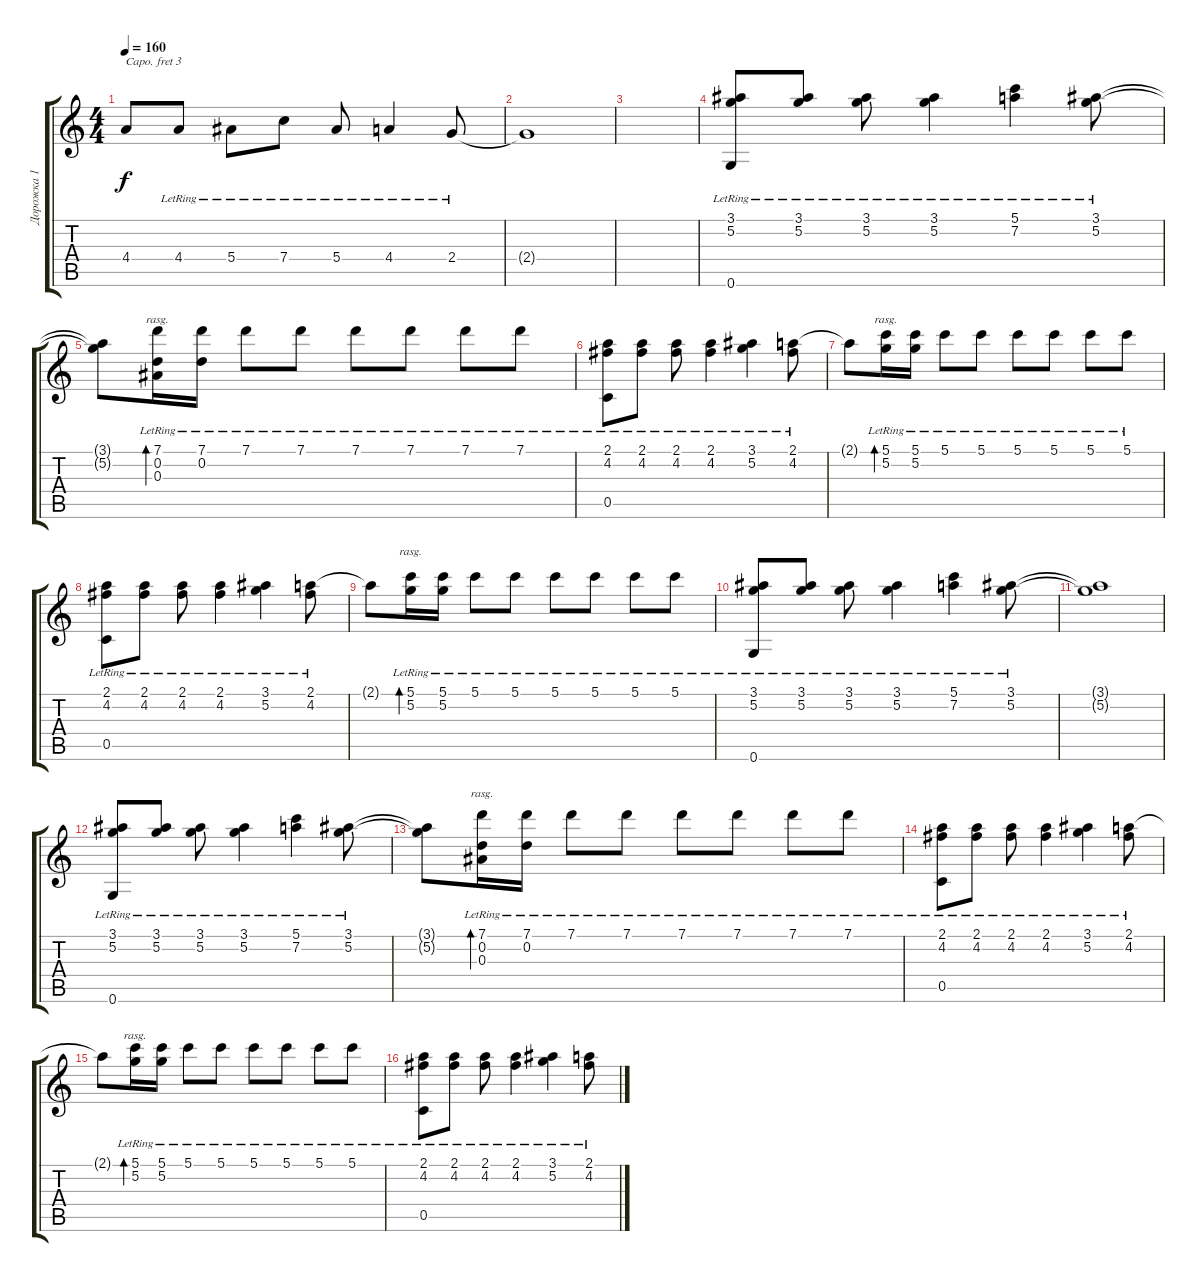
\track ("Дорожка 1" "Дорожка 1") {instrument acousticguitarsteel}
\staff {score tabs}
\capo 3
\tuning (E4 B3 G3 D3 A2 E2) {hide}
\ts (4 4)
\tempo 160
\clef g2
\ks c
4.4{t}.8{dy f} 4.4{lr}.8 5.4{lr}.8 7.4{lr}.8 5.4{lr}.8 4.4{lr}.4 2.4{lr}.8 |
2.4{t}.1 |
|
(3.1{lr} 5.2{lr} 0.6{lr}).8 (3.1{lr} 5.2{lr}).8 (3.1{lr} 5.2{lr}).8 (3.1{lr} 5.2{lr}).4 (5.1{lr} 7.2{lr}).4 (3.1{lr} 5.2{lr}).8 |
(3.1{t} 5.2{t}).8 (7.1{lr} 0.2{lr} 0.3{lr}).16{bd 120 rasg ii} (7.1{lr} 0.2).16 7.1{lr}.8 7.1{lr}.8 7.1{lr}.8 7.1{lr}.8 7.1{lr}.8 7.1{lr}.8 |
(2.1{lr} 4.2 0.5).8 (2.1{lr} 4.2).8 (2.1{lr} 4.2).8 (2.1{lr} 4.2).4 (3.1{lr} 5.2).4 (2.1{lr} 4.2).8 |
2.1{t}.8 (5.1{lr} 5.2{lr}).16{bd 120 rasg ii} (5.1{lr} 5.2{lr}).16 5.1{lr}.8 5.1{lr}.8 5.1{lr}.8 5.1{lr}.8 5.1{lr}.8 5.1{lr}.8 |
(2.1{lr} 4.2 0.5).8 (2.1{lr} 4.2).8 (2.1{lr} 4.2).8 (2.1{lr} 4.2).4 (3.1{lr} 5.2).4 (2.1{lr} 4.2).8 |
2.1{t}.8 (5.1{lr} 5.2{lr}).16{bd 120 rasg ii} (5.1{lr} 5.2{lr}).16 5.1{lr}.8 5.1{lr}.8 5.1{lr}.8 5.1{lr}.8 5.1{lr}.8 5.1{lr}.8 |
(3.1{lr} 5.2{lr} 0.6{lr}).8 (3.1{lr} 5.2{lr}).8 (3.1{lr} 5.2{lr}).8 (3.1{lr} 5.2{lr}).4 (5.1{lr} 7.2{lr}).4 (3.1{lr} 5.2{lr}).8 |
(3.1{t} 5.2{t}).1 |
(3.1{lr} 5.2{lr} 0.6{lr}).8 (3.1{lr} 5.2{lr}).8 (3.1{lr} 5.2{lr}).8 (3.1{lr} 5.2{lr}).4 (5.1{lr} 7.2{lr}).4 (3.1{lr} 5.2{lr}).8 |
(3.1{t} 5.2{t}).8 (7.1{lr} 0.2{lr} 0.3{lr}).16{bd 120 rasg ii} (7.1{lr} 0.2{lr}).16 7.1{lr}.8 7.1{lr}.8 7.1{lr}.8 7.1{lr}.8 7.1{lr}.8 7.1{lr}.8 |
(2.1{lr} 4.2 0.5).8 (2.1{lr} 4.2).8 (2.1{lr} 4.2).8 (2.1{lr} 4.2).4 (3.1{lr} 5.2).4 (2.1{lr} 4.2).8 |
2.1{t}.8 (5.1{lr} 5.2{lr}).16{bd 120 rasg ii} (5.1{lr} 5.2{lr}).16 5.1{lr}.8 5.1{lr}.8 5.1{lr}.8 5.1{lr}.8 5.1{lr}.8 5.1{lr}.8 |
(2.1{lr} 4.2 0.5).8 (2.1{lr} 4.2).8 (2.1{lr} 4.2).8 (2.1{lr} 4.2).4 (3.1{lr} 5.2).4 (2.1{lr} 4.2).8
